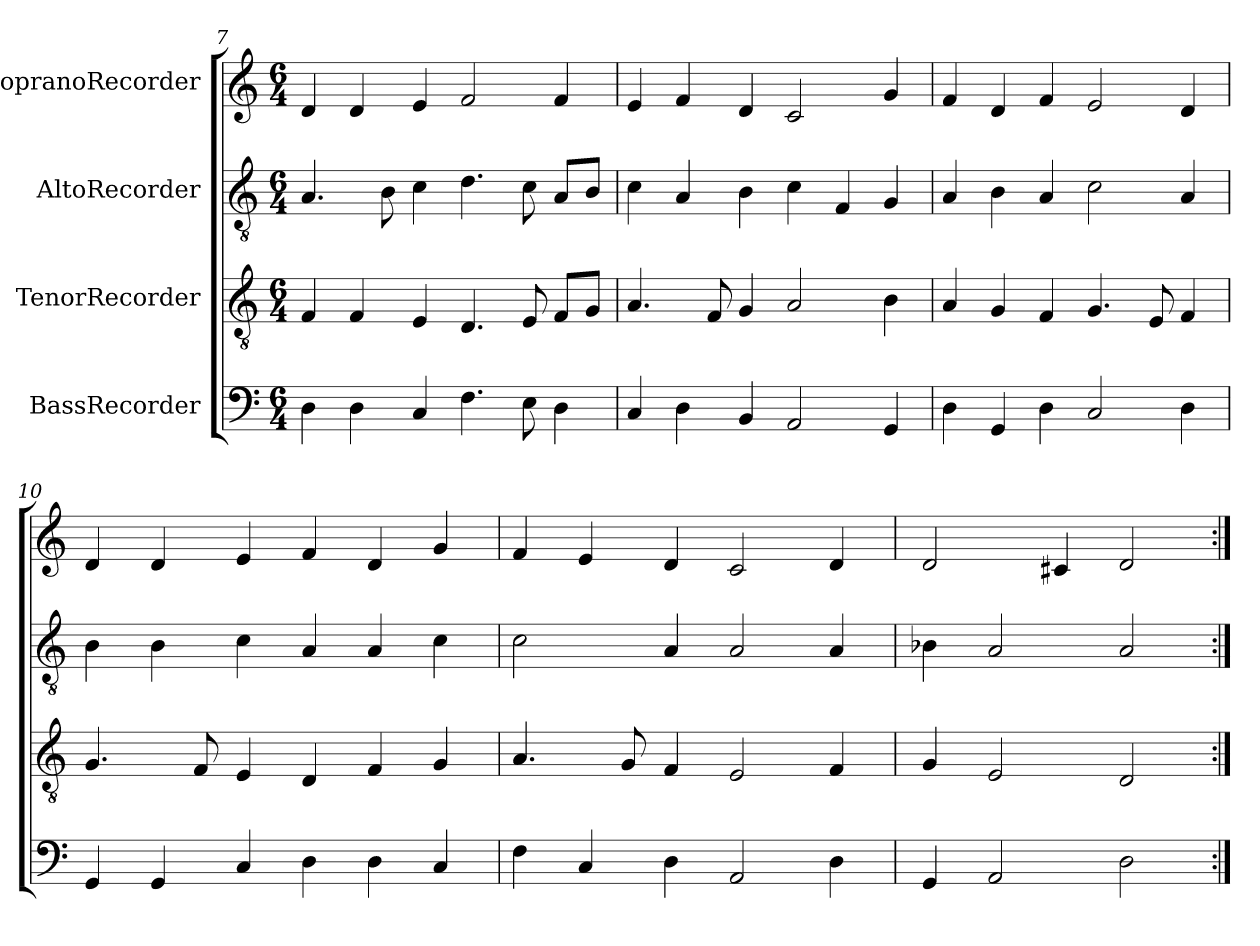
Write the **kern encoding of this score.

**kern	**kern	**kern	**kern
*part4	*part3	*part2	*part1
*staff4	*staff3	*staff2	*staff1
*I"BassRecorder	*I"TenorRecorder	*I"AltoRecorder	*I"SopranoRecorder
*clefF4	*clefGv2	*clefGv2	*clefG2
*k[]	*k[]	*k[]	*k[]
*M6/4	*M6/4	*M6/4	*M6/4
=7	=7	=7	=7
4D\	4F/	4.A/	4d/
4D\	4F/	.	4d/
.	.	8B\	.
4C/	4E/	4c\	4e/
4.F\	4.D/	4.d\	2f/
8E\	8E/	8c\	.
4D\	8F/L	8A/L	4f/
.	8G/J	8B/J	.
=8	=8	=8	=8
4C/	4.A/	4c\	4e/
4D\	.	4A/	4f/
.	8F/	.	.
4BB/	4G/	4B\	4d/
2AA/	2A/	4c\	2c/
.	.	4F/	.
4GG/	4B\	4G/	4g/
=9	=9	=9	=9
4D\	4A/	4A/	4f/
4GG/	4G/	4B\	4d/
4D\	4F/	4A/	4f/
2C/	4.G/	2c\	2e/
.	8E/	.	.
4D\	4F/	4A/	4d/
=10	=10	=10	=10
4GG/	4.G/	4B\	4d/
4GG/	.	4B\	4d/
.	8F/	.	.
4C/	4E/	4c\	4e/
4D\	4D/	4A/	4f/
4D\	4F/	4A/	4d/
4C/	4G/	4c\	4g/
=11	=11	=11	=11
4F\	4.A/	2c\	4f/
4C/	.	.	4e/
.	8G/	.	.
4D\	4F/	4A/	4d/
2AA/	2E/	2A/	2c/
4D\	4F/	4A/	4d/
=12	=12	=12	=12
4GG/	4G/	4B-X\	2d/
2AA/	2E/	2A/	.
.	.	.	4c#X/
2D\	2D/	2A/	2d/
=:|!	=:|!	=:|!	=:|!
*-	*-	*-	*-
